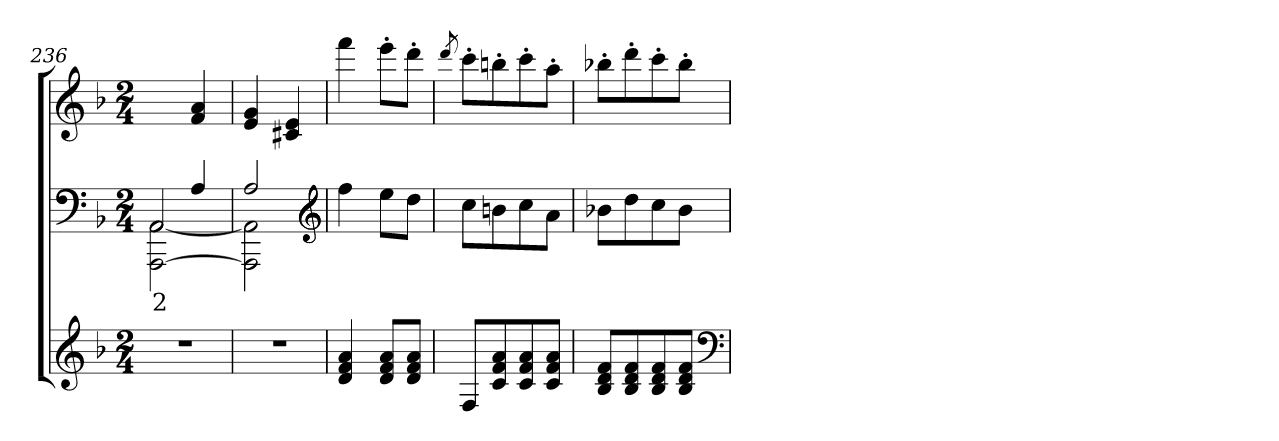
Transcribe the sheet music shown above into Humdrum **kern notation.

**kern	**kern	**text	**kern
*part3	*part2	*part2	*part1
*staff3	*staff2	*staff2	*staff1
*clefG2	*clefF4	*	*clefG2
*k[b-]	*k[b-]	*	*k[b-]
*M2/4	*M2/4	*	*M2/4
=236	=236	=236	=236
*	*^	*	*
*	*	*^	*	*
2r	4ryy	[2AA/	2AA [2AAA\	2	4ryy
.	4A	.	.	.	4a 4f
*	*	*v	*v	*	*
=237	=237	=237	=237	=237
2r	2A	2AAA] 2AA]	.	4g 4e
.	.	.	.	4e 4c#X
*	*v	*v	*	*
*	*clefG2	*	*
=238	=238	=238	=238
4a 4f 4d	4ff	.	4fff
8a 8f 8dL	8eeL	.	8eee'>L
8a 8f 8dJ	8ddJ	.	8ddd'>J
=239	=239	=239	=239
.	.	.	8qddd/
8FL	8ccL	.	8ccc'>L
8a 8f 8c	8bn	.	8bbn'>
8a 8f 8c	8cc	.	8ccc'>
8a 8f 8cJ	8aJ	.	8aa'>J
=240	=240	=240	=240
8f 8d 8B-L	8b-XL	.	8bb-X'>L
8f 8d 8B-	8dd	.	8ddd'>
8f 8d 8B-	8cc	.	8ccc'>
8f 8d 8B-J	8b-J	.	8bb-'>J
*clefF4	*	*	*
=	=	=	=
*-	*-	*-	*-
